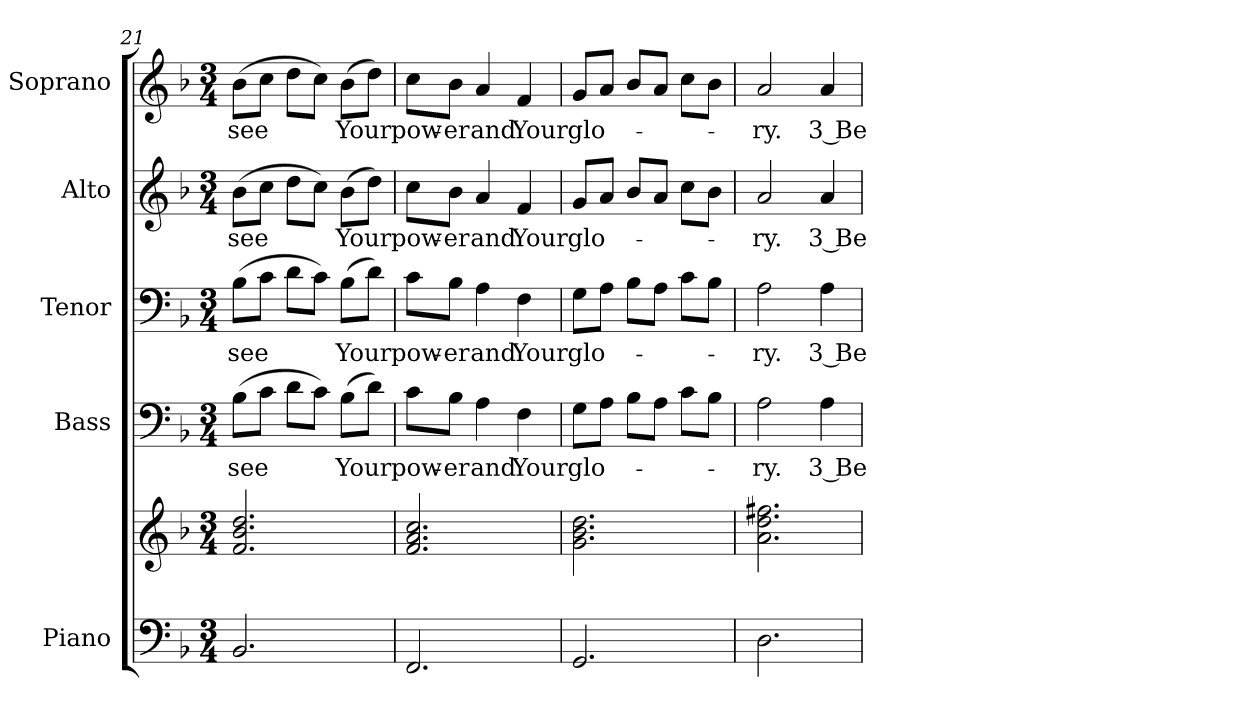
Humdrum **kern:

**kern	**kern	**kern	**text	**kern	**text	**kern	**text	**kern	**text
*part5	*part5	*part4	*part4	*part3	*part3	*part2	*part2	*part1	*part1
*staff6	*staff5	*staff4	*staff4	*staff3	*staff3	*staff2	*staff2	*staff1	*staff1
*I"Piano	*	*I"Bass	*	*I"Tenor	*	*I"Alto	*	*I"Soprano	*
*I'Pno.	*	*I'B.	*	*I'T.	*	*I'A.	*	*I'S.	*
!!LO:PB:g=z
*clefF4	*clefG2	*clefF4	*	*clefF4	*	*clefG2	*	*clefG2	*
*k[b-]	*k[b-]	*k[b-]	*	*k[b-]	*	*k[b-]	*	*k[b-]	*
*F:	*F:	*F:	*	*F:	*	*F:	*	*F:	*
*M3/4	*M3/4	*M3/4	*	*M3/4	*	*M3/4	*	*M3/4	*
=21	=21	=21	=21	=21	=21	=21	=21	=21	=21
!	!	!	!LO:LY:b:color=#000000	!	!	!	!	!	!
!	!	!	!	!	!LO:LY:b:color=#000000	!	!	!	!
!	!	!	!	!	!	!	!LO:LY:b:color=#000000	!	!
!	!	!	!	!	!	!	!	!	!LO:LY:b:color=#000000
2.BB-i/	2.fi/ 2.b-i 2.ddi	(8B-i\L	see	(8B-i\L	see	(8b-i\L	see	(8b-i\L	see
.	.	8ci\J	.	8ci\J	.	8cci\J	.	8cci\J	.
.	.	8di\L	.	8di\L	.	8ddi\L	.	8ddi\L	.
.	.	8ci\J)	.	8ci\J)	.	8cci\J)	.	8cci\J)	.
!	!	!	!LO:LY:b:color=#000000	!	!	!	!	!	!
!	!	!	!	!	!LO:LY:b:color=#000000	!	!	!	!
!	!	!	!	!	!	!	!LO:LY:b:color=#000000	!	!
!	!	!	!	!	!	!	!	!	!LO:LY:b:color=#000000
.	.	(8B-i\L	Your	(8B-i\L	Your	(8b-i\L	Your	(8b-i\L	Your
.	.	8di\J)	.	8di\J)	.	8ddi\J)	.	8ddi\J)	.
=22	=22	=22	=22	=22	=22	=22	=22	=22	=22
!	!	!	!LO:LY:b:color=#000000	!	!	!	!	!	!
!	!	!	!	!	!LO:LY:b:color=#000000	!	!	!	!
!	!	!	!	!	!	!	!LO:LY:b:color=#000000	!	!
!	!	!	!	!	!	!	!	!	!LO:LY:b:color=#000000
2.FFi/	2.fi/ 2.ai 2.cci	8ci\L	pow-	8ci\L	pow-	8cci\L	pow-	8cci\L	pow-
!	!	!	!LO:LY:b:color=#000000	!	!	!	!	!	!
!	!	!	!	!	!LO:LY:b:color=#000000	!	!	!	!
!	!	!	!	!	!	!	!LO:LY:b:color=#000000	!	!
!	!	!	!	!	!	!	!	!	!LO:LY:b:color=#000000
.	.	8B-i\J	-er	8B-i\J	-er	8b-i\J	-er	8b-i\J	-er
!	!	!	!LO:LY:b:color=#000000	!	!	!	!	!	!
!	!	!	!	!	!LO:LY:b:color=#000000	!	!	!	!
!	!	!	!	!	!	!	!LO:LY:b:color=#000000	!	!
!	!	!	!	!	!	!	!	!	!LO:LY:b:color=#000000
.	.	4Ai\	and	4Ai\	and	4ai/	and	4ai/	and
!	!	!	!LO:LY:b:color=#000000	!	!	!	!	!	!
!	!	!	!	!	!LO:LY:b:color=#000000	!	!	!	!
!	!	!	!	!	!	!	!LO:LY:b:color=#000000	!	!
!	!	!	!	!	!	!	!	!	!LO:LY:b:color=#000000
.	.	4Fi\	Your	4Fi\	Your	4fi/	Your	4fi/	Your
=23	=23	=23	=23	=23	=23	=23	=23	=23	=23
!	!	!	!LO:LY:b:color=#000000	!	!	!	!	!	!
!	!	!	!	!	!LO:LY:b:color=#000000	!	!	!	!
!	!	!	!	!	!	!	!LO:LY:b:color=#000000	!	!
!	!	!	!	!	!	!	!	!	!LO:LY:b:color=#000000
2.GGi/	2.gi\ 2.b-i 2.ddi	8Gi\L	glo-	8Gi\L	glo-	8gi/L	glo-	8gi/L	glo-
.	.	8Ai\J	.	8Ai\J	.	8ai/J	.	8ai/J	.
.	.	8B-i\L	.	8B-i\L	.	8b-i/L	.	8b-i/L	.
.	.	8Ai\J	.	8Ai\J	.	8ai/J	.	8ai/J	.
.	.	8ci\L	.	8ci\L	.	8cci\L	.	8cci\L	.
.	.	8B-i\J	.	8B-i\J	.	8b-i\J	.	8b-i\J	.
=24	=24	=24	=24	=24	=24	=24	=24	=24	=24
!	!	!	!LO:LY:b:color=#000000	!	!	!	!	!	!
!	!	!	!	!	!LO:LY:b:color=#000000	!	!	!	!
!	!	!	!	!	!	!	!LO:LY:b:color=#000000	!	!
!	!	!	!	!	!	!	!	!	!LO:LY:b:color=#000000
2.Di\	2.ai\ 2.ddi 2.ff#Xi	2Ai\	-ry.	2Ai\	-ry.	2ai/	-ry.	2ai/	-ry.
!	!	!	!LO:LY:b:color=#000000	!	!	!	!	!	!
!	!	!	!	!	!LO:LY:b:color=#000000	!	!	!	!
!	!	!	!	!	!	!	!LO:LY:b:color=#000000	!	!
!	!	!	!	!	!	!	!	!	!LO:LY:b:color=#000000
.	.	4Ai\	3 Be	4Ai\	3 Be	4ai/	3 Be	4ai/	3 Be
=	=	=	=	=	=	=	=	=	=
*-	*-	*-	*-	*-	*-	*-	*-	*-	*-
